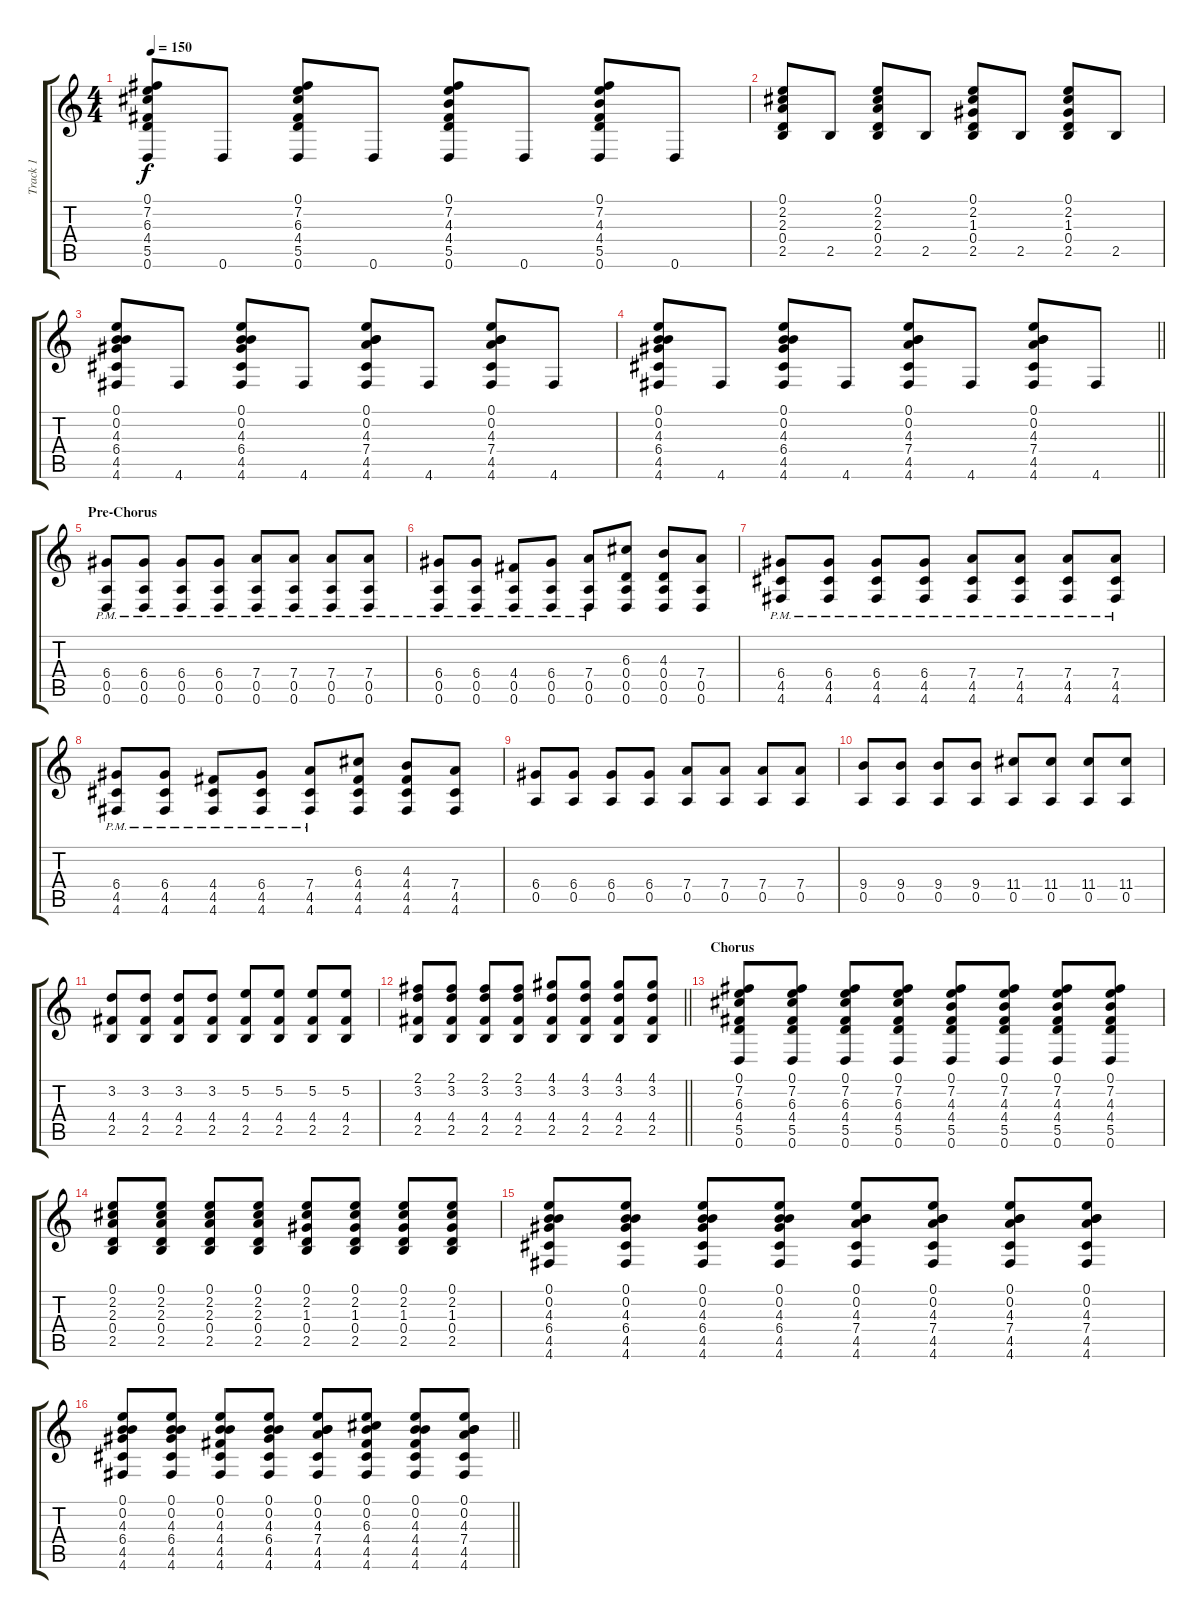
\track ("Track 1" "Track 1") {instrument electricguitarclean}
\staff {score tabs}
\tuning (E4 B3 G3 D3 A2 D2) {hide}
\ts (4 4)
\tempo 150
\clef g2
\ks c
(0.1 7.2 6.3 4.4 5.5 0.6).8{dy f} 0.6.8 (0.1 7.2 6.3 4.4 5.5 0.6).8 0.6.8 (0.1 7.2 4.3 4.4 5.5 0.6).8 0.6.8 (0.1 7.2 4.3 4.4 5.5 0.6).8 0.6.8 |
(0.1 2.2 2.3 0.4 2.5).8 2.5.8 (0.1 2.2 2.3 0.4 2.5).8 2.5.8 (0.1 2.2 1.3 0.4 2.5).8 2.5.8 (0.1 2.2 1.3 0.4 2.5).8 2.5.8 |
(0.1 0.2 4.3 6.4 4.5 4.6).8 4.6.8 (0.1 0.2 4.3 6.4 4.5 4.6).8 4.6.8 (0.1 0.2 4.3 7.4 4.5 4.6).8 4.6.8 (0.1 0.2 4.3 7.4 4.5 4.6).8 4.6.8 |
\barLineRight lightlight
(0.1 0.2 4.3 6.4 4.5 4.6).8 4.6.8 (0.1 0.2 4.3 6.4 4.5 4.6).8 4.6.8 (0.1 0.2 4.3 7.4 4.5 4.6).8 4.6.8 (0.1 0.2 4.3 7.4 4.5 4.6).8 4.6.8 |
\section ("" "Pre-Chorus")
(6.4{pm} 0.5{pm} 0.6{pm}).8 (6.4{pm} 0.5{pm} 0.6{pm}).8 (6.4{pm} 0.5{pm} 0.6{pm}).8 (6.4{pm} 0.5{pm} 0.6{pm}).8 (7.4{pm} 0.5{pm} 0.6{pm}).8 (7.4{pm} 0.5{pm} 0.6{pm}).8 (7.4{pm} 0.5{pm} 0.6{pm}).8 (7.4{pm} 0.5{pm} 0.6{pm}).8 |
(6.4{pm} 0.5{pm} 0.6{pm}).8 (6.4{pm} 0.5{pm} 0.6{pm}).8 (4.4{pm} 0.5{pm} 0.6{pm}).8 (6.4{pm} 0.5{pm} 0.6{pm}).8 (7.4{pm} 0.5{pm} 0.6{pm}).8 (6.3 0.4 0.5 0.6).8 (4.3 0.4 0.5 0.6).8 (7.4 0.5 0.6).8 |
(6.4{pm} 4.5{pm} 4.6{pm}).8 (6.4{pm} 4.5{pm} 4.6{pm}).8 (6.4{pm} 4.5{pm} 4.6{pm}).8 (6.4{pm} 4.5{pm} 4.6{pm}).8 (7.4{pm} 4.5{pm} 4.6{pm}).8 (7.4{pm} 4.5{pm} 4.6{pm}).8 (7.4{pm} 4.5{pm} 4.6{pm}).8 (7.4{pm} 4.5{pm} 4.6{pm}).8 |
(6.4{pm} 4.5{pm} 4.6{pm}).8 (6.4{pm} 4.5{pm} 4.6{pm}).8 (4.4{pm} 4.5{pm} 4.6{pm}).8 (6.4{pm} 4.5{pm} 4.6{pm}).8 (7.4{pm} 4.5{pm} 4.6{pm}).8 (6.3 4.4 4.5 4.6).8 (4.3 4.4 4.5 4.6).8 (7.4 4.5 4.6).8 |
(6.4 0.5).8 (6.4 0.5).8 (6.4 0.5).8 (6.4 0.5).8 (7.4 0.5).8 (7.4 0.5).8 (7.4 0.5).8 (7.4 0.5).8 |
(9.4 0.5).8 (9.4 0.5).8 (9.4 0.5).8 (9.4 0.5).8 (11.4 0.5).8 (11.4 0.5).8 (11.4 0.5).8 (11.4 0.5).8 |
(3.2 4.4 2.5).8 (3.2 4.4 2.5).8 (3.2 4.4 2.5).8 (3.2 4.4 2.5).8 (5.2 4.4 2.5).8 (5.2 4.4 2.5).8 (5.2 4.4 2.5).8 (5.2 4.4 2.5).8 |
\barLineRight lightlight
(2.1 3.2 4.4 2.5).8 (2.1 3.2 4.4 2.5).8 (2.1 3.2 4.4 2.5).8 (2.1 3.2 4.4 2.5).8 (4.1 3.2 4.4 2.5).8 (4.1 3.2 4.4 2.5).8 (4.1 3.2 4.4 2.5).8 (4.1 3.2 4.4 2.5).8 |
\section ("" "Chorus")
(0.1 7.2 6.3 4.4 5.5 0.6).8 (0.1 7.2 6.3 4.4 5.5 0.6).8 (0.1 7.2 6.3 4.4 5.5 0.6).8 (0.1 7.2 6.3 4.4 5.5 0.6).8 (0.1 7.2 4.3 4.4 5.5 0.6).8 (0.1 7.2 4.3 4.4 5.5 0.6).8 (0.1 7.2 4.3 4.4 5.5 0.6).8 (0.1 7.2 4.3 4.4 5.5 0.6).8 |
(0.1 2.2 2.3 0.4 2.5).8 (0.1 2.2 2.3 0.4 2.5).8 (0.1 2.2 2.3 0.4 2.5).8 (0.1 2.2 2.3 0.4 2.5).8 (0.1 2.2 1.3 0.4 2.5).8 (0.1 2.2 1.3 0.4 2.5).8 (0.1 2.2 1.3 0.4 2.5).8 (0.1 2.2 1.3 0.4 2.5).8 |
(0.1 0.2 4.3 6.4 4.5 4.6).8 (0.1 0.2 4.3 6.4 4.5 4.6).8 (0.1 0.2 4.3 6.4 4.5 4.6).8 (0.1 0.2 4.3 6.4 4.5 4.6).8 (0.1 0.2 4.3 7.4 4.5 4.6).8 (0.1 0.2 4.3 7.4 4.5 4.6).8 (0.1 0.2 4.3 7.4 4.5 4.6).8 (0.1 0.2 4.3 7.4 4.5 4.6).8 |
\barLineRight lightlight
(0.1 0.2 4.3 6.4 4.5 4.6).8 (0.1 0.2 4.3 6.4 4.5 4.6).8 (0.1 0.2 4.3 4.4 4.5 4.6).8 (0.1 0.2 4.3 6.4 4.5 4.6).8 (0.1 0.2 4.3 7.4 4.5 4.6).8 (0.1 0.2 6.3 4.4 4.5 4.6).8 (0.1 0.2 4.3 4.4 4.5 4.6).8 (0.1 0.2 4.3 7.4 4.5 4.6).8
